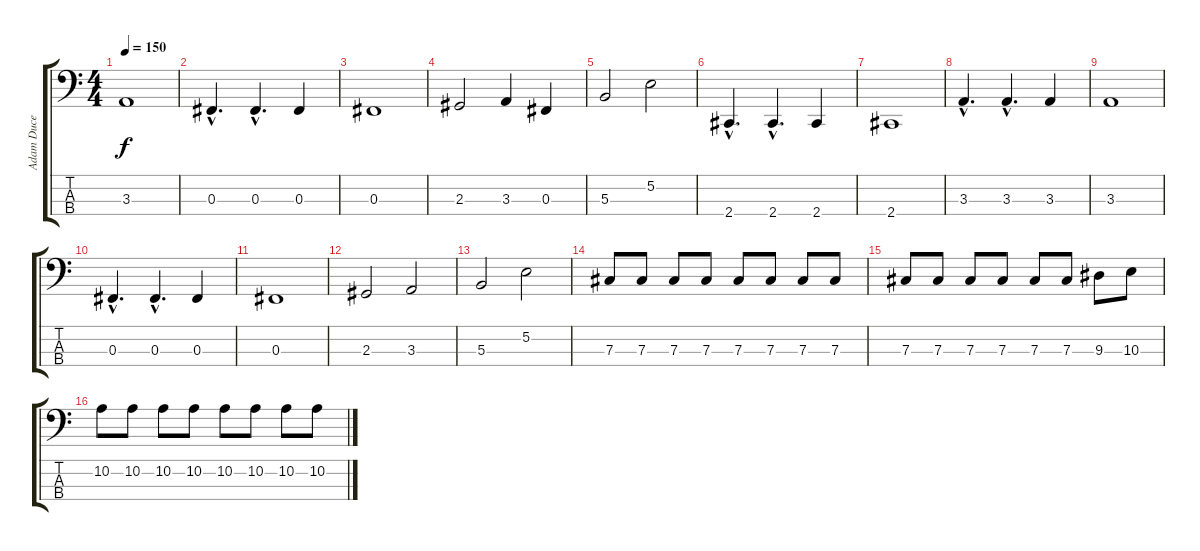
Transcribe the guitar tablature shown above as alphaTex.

\track ("Adam Duce" "Adam Duce") {instrument electricbassfinger}
\staff {score tabs}
\tuning (E2 B1 Gb1 B0) {hide}
\ts (4 4)
\tempo 150
\clef f4
\ks c
3.3.1{dy f} |
0.3{hac}.4{d} 0.3{hac}.4{d} 0.3.4 |
0.3.1 |
2.3.2 3.3.4 0.3.4 |
5.3.2 5.2.2 |
2.4{hac}.4{d} 2.4{hac}.4{d} 2.4.4 |
2.4.1 |
3.3{hac}.4{d} 3.3{hac}.4{d} 3.3.4 |
3.3.1 |
0.3{hac}.4{d} 0.3{hac}.4{d} 0.3.4 |
0.3.1 |
2.3.2 3.3.2 |
5.3.2 5.2.2 |
7.3.8 7.3.8 7.3.8 7.3.8 7.3.8 7.3.8 7.3.8 7.3.8 |
7.3.8 7.3.8 7.3.8 7.3.8 7.3.8 7.3.8 9.3.8 10.3.8 |
10.2.8 10.2.8 10.2.8 10.2.8 10.2.8 10.2.8 10.2.8 10.2.8
